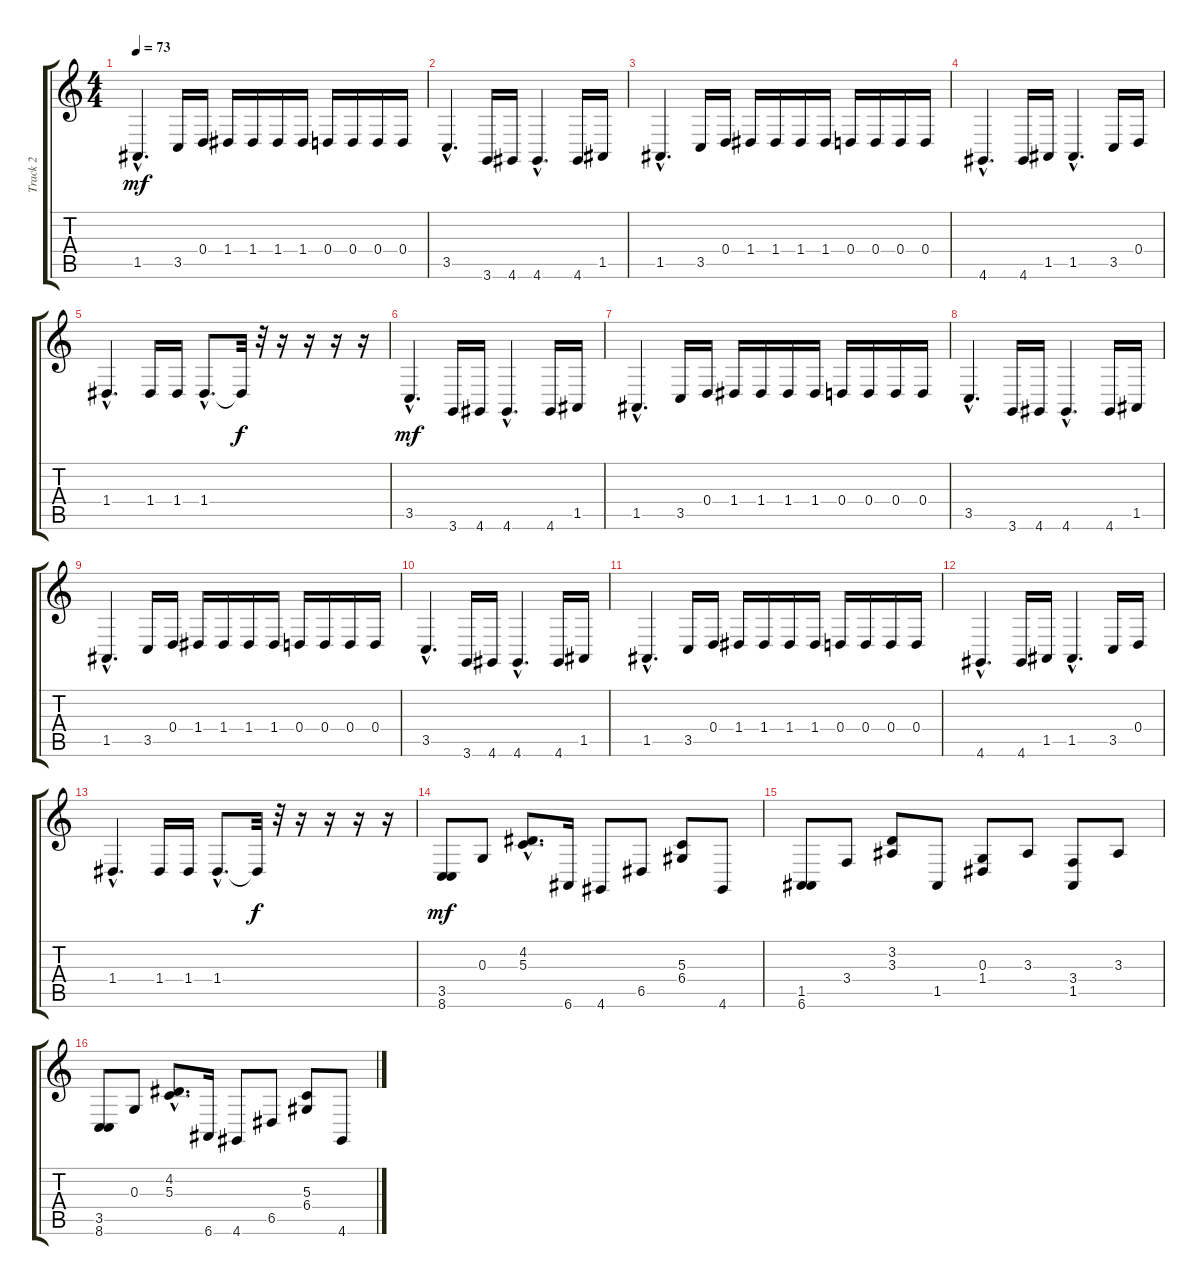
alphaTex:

\track ("Track 2" "Track 2") {instrument electricgrandpiano}
\staff {score tabs}
\tuning (E4 B3 G3 D3 A2 E2) {hide}
\ts (4 4)
\tempo 73
\clef g2
\ks c
1.5{hac}.4{d dy mf} 3.5.16 0.4.16 1.4.16 1.4.16 1.4.16 1.4.16 0.4.16 0.4.16 0.4.16 0.4.16 |
3.5{hac}.4{d} 3.6.16 4.6.16 4.6{hac}.4{d} 4.6.16 1.5.16 |
1.5{hac}.4{d} 3.5.16 0.4.16 1.4.16 1.4.16 1.4.16 1.4.16 0.4.16 0.4.16 0.4.16 0.4.16 |
4.6{hac}.4{d} 4.6.16 1.5.16 1.5{hac}.4{d} 3.5.16 0.4.16 |
1.4{hac}.4{d} 1.4.16 1.4.16 1.4{hac}.8{d} 1.4{t}.32{dy f} r.32 r.16 r.16 r.16 r.16 |
3.5{hac}.4{d dy mf} 3.6.16 4.6.16 4.6{hac}.4{d} 4.6.16 1.5.16 |
1.5{hac}.4{d} 3.5.16 0.4.16 1.4.16 1.4.16 1.4.16 1.4.16 0.4.16 0.4.16 0.4.16 0.4.16 |
3.5{hac}.4{d} 3.6.16 4.6.16 4.6{hac}.4{d} 4.6.16 1.5.16 |
1.5{hac}.4{d} 3.5.16 0.4.16 1.4.16 1.4.16 1.4.16 1.4.16 0.4.16 0.4.16 0.4.16 0.4.16 |
3.5{hac}.4{d} 3.6.16 4.6.16 4.6{hac}.4{d} 4.6.16 1.5.16 |
1.5{hac}.4{d} 3.5.16 0.4.16 1.4.16 1.4.16 1.4.16 1.4.16 0.4.16 0.4.16 0.4.16 0.4.16 |
4.6{hac}.4{d} 4.6.16 1.5.16 1.5{hac}.4{d} 3.5.16 0.4.16 |
1.4{hac}.4{d} 1.4.16 1.4.16 1.4{hac}.8{d} 1.4{t}.32{dy f} r.32 r.16 r.16 r.16 r.16 |
(3.5 8.6).8{dy mf} 0.3.8 (4.2{hac} 5.3{hac}).8{d} 6.6.16 4.6.8 6.5.8 (5.3 6.4).8 4.6.8 |
(1.5 6.6).8 3.4.8 (3.2 3.3).8 1.5.8 (0.3 1.4).8 3.3.8 (3.4 1.5).8 3.3.8 |
(3.5 8.6).8 0.3.8 (4.2{hac} 5.3{hac}).8{d} 6.6.16 4.6.8 6.5.8 (5.3 6.4).8 4.6.8
